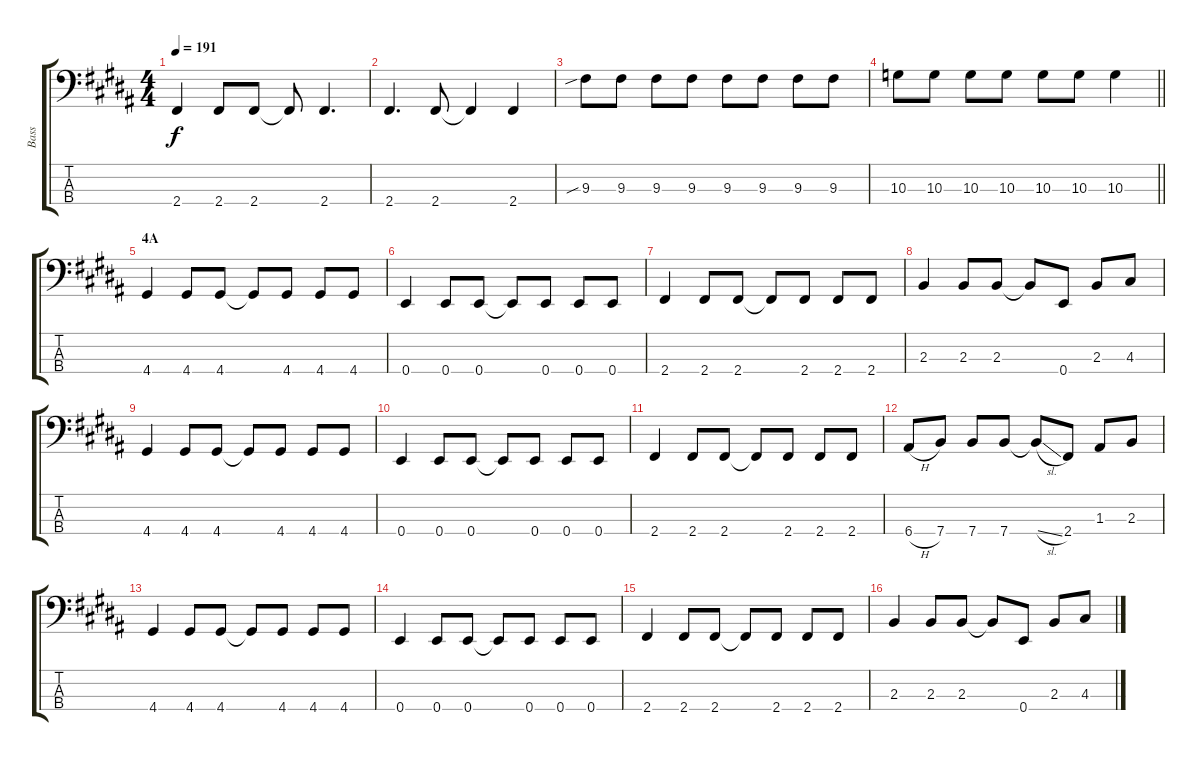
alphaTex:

\track ("Bass" "Bass") {instrument electricbasspick}
\staff {score tabs}
\tuning (G2 D2 A1 E1) {hide}
\ts (4 4)
\tempo 191
\clef f4
\ks b
2.4.4{dy f} 2.4.8 2.4.8 2.4{t}.8 2.4.4{d} |
2.4.4{d} 2.4.8 2.4{t}.4 2.4.4 |
9.3{sib}.8 9.3.8 9.3.8 9.3.8 9.3.8 9.3.8 9.3.8 9.3.8 |
\barLineRight lightlight
10.3.8 10.3.8 10.3.8 10.3.8 10.3.8 10.3.8 10.3.4 |
\section ("" "4A")
4.4.4 4.4.8 4.4.8 4.4{t}.8 4.4.8 4.4.8 4.4.8 |
0.4.4 0.4.8 0.4.8 0.4{t}.8 0.4.8 0.4.8 0.4.8 |
2.4.4 2.4.8 2.4.8 2.4{t}.8 2.4.8 2.4.8 2.4.8 |
2.3.4 2.3.8 2.3.8 2.3{t}.8 0.4.8 2.3.8 4.3.8 |
4.4.4 4.4.8 4.4.8 4.4{t}.8 4.4.8 4.4.8 4.4.8 |
0.4.4 0.4.8 0.4.8 0.4{t}.8 0.4.8 0.4.8 0.4.8 |
2.4.4 2.4.8 2.4.8 2.4{t}.8 2.4.8 2.4.8 2.4.8 |
6.4{h}.8 7.4.8 7.4.8 7.4.8 7.4{sl t}.8 2.4.8 1.3.8 2.3.8 |
4.4.4 4.4.8 4.4.8 4.4{t}.8 4.4.8 4.4.8 4.4.8 |
0.4.4 0.4.8 0.4.8 0.4{t}.8 0.4.8 0.4.8 0.4.8 |
2.4.4 2.4.8 2.4.8 2.4{t}.8 2.4.8 2.4.8 2.4.8 |
2.3.4 2.3.8 2.3.8 2.3{t}.8 0.4.8 2.3.8 4.3.8
